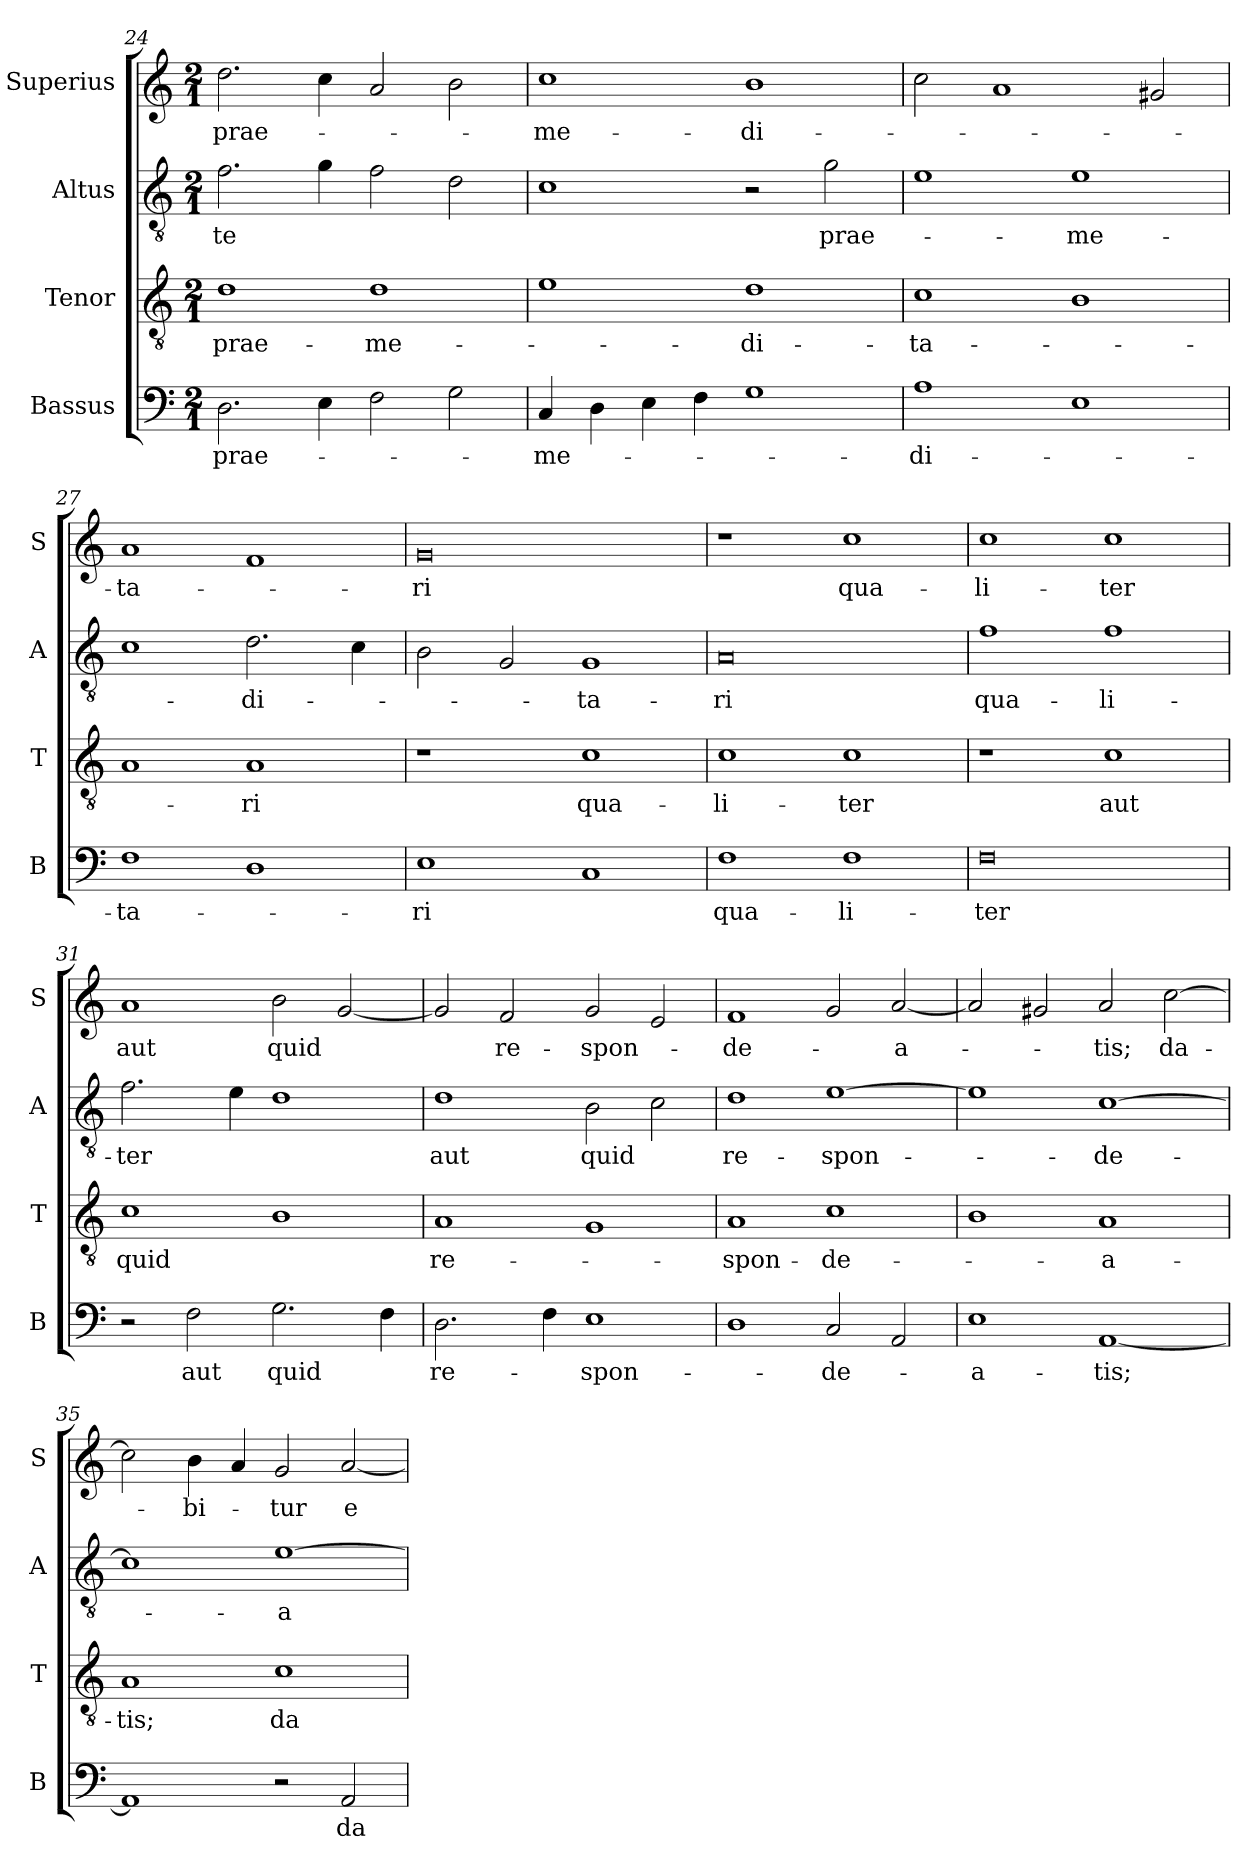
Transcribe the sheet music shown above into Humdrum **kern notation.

**kern	**text	**kern	**text	**kern	**text	**kern	**text
*part4	*part4	*part3	*part3	*part2	*part2	*part1	*part1
*staff4	*staff4	*staff3	*staff3	*staff2	*staff2	*staff1	*staff1
*I"Bassus	*	*I"Tenor	*	*I"Altus	*	*I"Superius	*
*I'B	*	*I'T	*	*I'A	*	*I'S	*
*clefF4	*	*clefGv2	*	*clefGv2	*	*clefG2	*
*k[]	*	*k[]	*	*k[]	*	*k[]	*
*M2/1	*	*M2/1	*	*M2/1	*	*M2/1	*
=24	=24	=24	=24	=24	=24	=24	=24
2.D	prae-	1d	prae-	2.f	-te	2.dd	prae-
4E	.	.	.	4g	.	4cc	.
2F	.	1d	-me-	2f	.	2a	.
2G	.	.	.	2d	.	2b	.
=25	=25	=25	=25	=25	=25	=25	=25
4C	-me-	1e	.	1c	.	1cc	-me-
4D	.	.	.	.	.	.	.
4E	.	.	.	.	.	.	.
4F	.	.	.	.	.	.	.
1G	.	1d	-di-	2r	.	1b	-di-
.	.	.	.	2g	prae-	.	.
=26	=26	=26	=26	=26	=26	=26	=26
1A	-di-	1c	-ta-	1e	.	2cc	.
.	.	.	.	.	.	1a	.
1E	.	1B	.	1e	-me-	.	.
.	.	.	.	.	.	2g#X	.
=27	=27	=27	=27	=27	=27	=27	=27
1F	-ta-	1A	.	1c	.	1a	-ta-
1D	.	1A	-ri	2.d	-di-	1f	.
.	.	.	.	4c	.	.	.
=28	=28	=28	=28	=28	=28	=28	=28
1E	-ri	1r	.	2B	.	0g	-ri
.	.	.	.	2G	.	.	.
1C	.	1c	qua-	1G	-ta-	.	.
=29	=29	=29	=29	=29	=29	=29	=29
1F	qua-	1c	-li-	0A	-ri	1r	.
1F	-li-	1c	-ter	.	.	1cc	qua-
=30	=30	=30	=30	=30	=30	=30	=30
0F	-ter	1r	.	1f	qua-	1cc	-li-
.	.	1c	aut	1f	-li-	1cc	-ter
=31	=31	=31	=31	=31	=31	=31	=31
2r	.	1c	quid	2.f	-ter	1a	aut
2F	aut	.	.	.	.	.	.
.	.	.	.	4e	.	.	.
2.G	quid	1B	.	1d	.	2b	quid
.	.	.	.	.	.	[2g	.
4F	.	.	.	.	.	.	.
=32	=32	=32	=32	=32	=32	=32	=32
2.D	re-	1A	re-	1d	aut	2g]	.
.	.	.	.	.	.	2f	re-
4F	.	.	.	.	.	.	.
1E	-spon-	1G	.	2B	quid	2g	-spon-
.	.	.	.	2c	.	2e	.
=33	=33	=33	=33	=33	=33	=33	=33
1D	.	1A	-spon-	1d	re-	1f	-de-
2C	-de-	1c	-de-	[1e	-spon-	2g	.
2AA	.	.	.	.	.	[2a	-a-
=34	=34	=34	=34	=34	=34	=34	=34
1E	-a-	1B	.	1e]	.	2a]	.
.	.	.	.	.	.	2g#X	.
[1AA	-tis;	1A	-a-	[1c	-de-	2a	-tis;
.	.	.	.	.	.	[2cc	da-
=35	=35	=35	=35	=35	=35	=35	=35
1AA]	.	1A	-tis;	1c]	.	2cc]	.
.	.	.	.	.	.	4b	-bi-
.	.	.	.	.	.	4a	.
2r	.	1c	da-	[1e	-a-	2g	-tur
2AA	da-	.	.	.	.	[2a	e-
=	=	=	=	=	=	=	=
*-	*-	*-	*-	*-	*-	*-	*-
